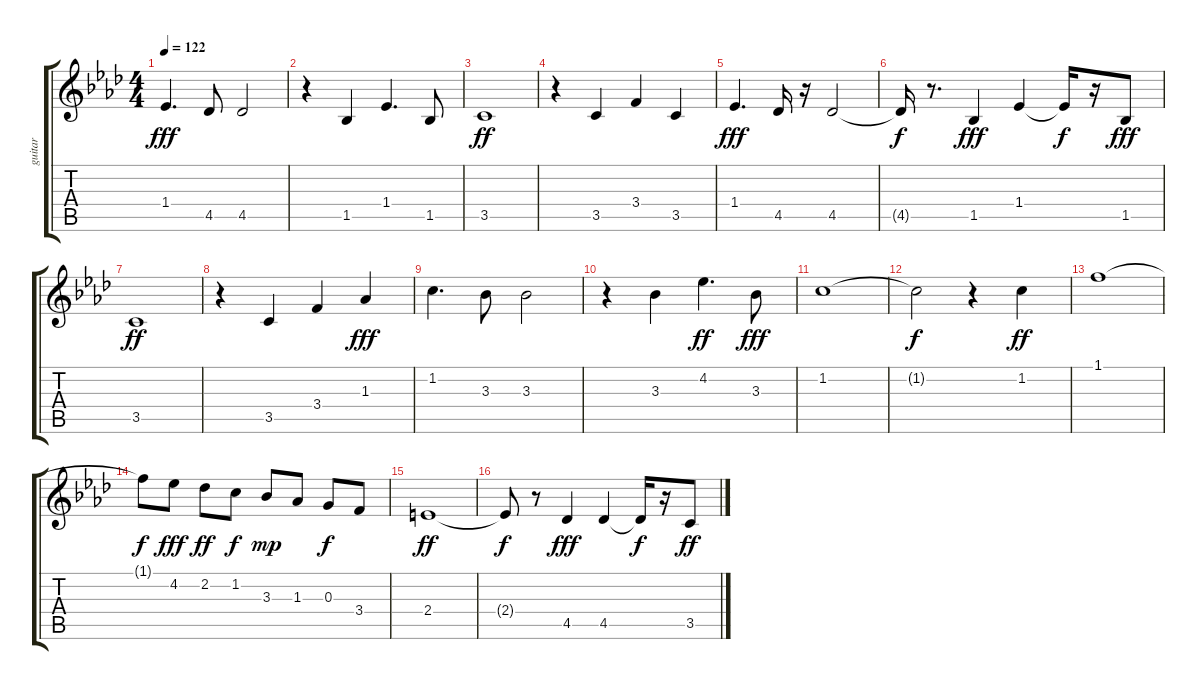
\track ("guitar" "guitar") {instrument acousticguitarnylon}
\staff {score tabs}
\tuning (E4 B3 G3 D3 A2 E2) {hide}
\ts (4 4)
\tempo 122
\clef g2
\ks fminor
1.4.4{d dy fff} 4.5.8 4.5.2 |
r.4 1.5.4 1.4.4{d} 1.5.8 |
3.5.1{dy ff} |
r.4 3.5.4 3.4.4 3.5.4 |
1.4.4{d dy fff} 4.5.16 r.16 4.5.2 |
4.5{t}.16{dy f} r.8{d} 1.5.4{dy fff} 1.4.4 1.4{t}.16{dy f} r.16 1.5.8{dy fff} |
3.5.1{dy ff} |
r.4 3.5.4 3.4.4 1.3.4{dy fff} |
1.2.4{d} 3.3.8 3.3.2 |
r.4 3.3.4 4.2.4{d dy ff} 3.3.8{dy fff} |
1.2.1 |
1.2{t}.2{dy f} r.4 1.2.4{dy ff} |
1.1.1 |
1.1{t}.8{dy f} 4.2.8{dy fff} 2.2.8{dy ff} 1.2.8{dy f} 3.3.8{dy mp} 1.3.8 0.3.8{dy f} 3.4.8 |
2.4.1{dy ff} |
2.4{t}.8{dy f} r.8 4.5.4{dy fff} 4.5.4 4.5{t}.16{dy f} r.16 3.5.8{dy ff}
